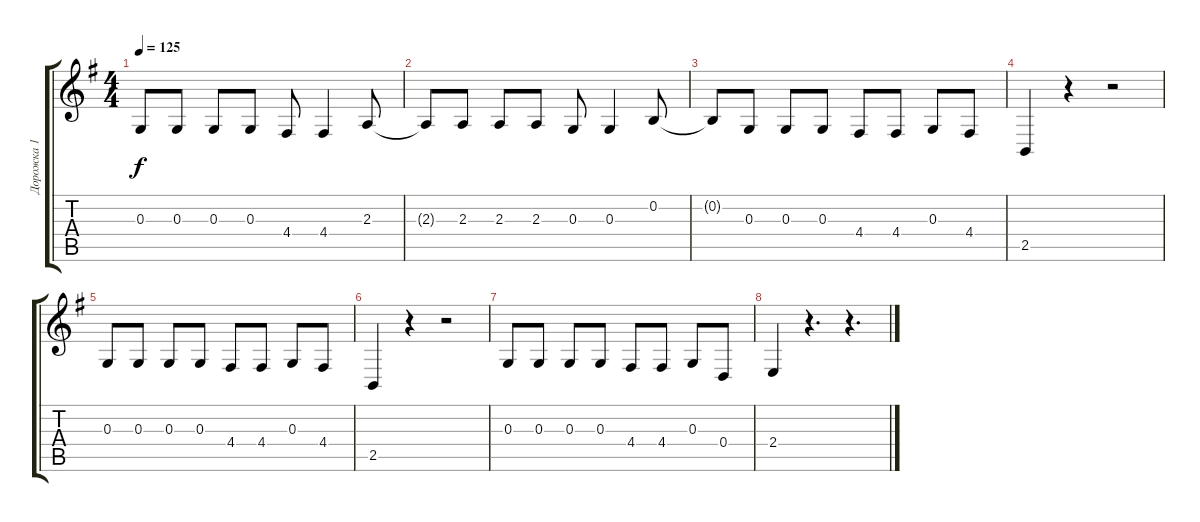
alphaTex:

\track ("Дорожка 1" "Дорожка 1") {instrument lead5charang}
\staff {score tabs}
\tuning (E4 B3 G3 D3 A2 E2) {hide}
\ts (4 4)
\tempo 125
\clef g2
\ks g
0.3.8{dy f} 0.3.8 0.3.8 0.3.8 4.4.8 4.4.4 2.3.8 |
2.3{t}.8 2.3.8 2.3.8 2.3.8 0.3.8 0.3.4 0.2.8 |
0.2{t}.8 0.3.8 0.3.8 0.3.8 4.4.8 4.4.8 0.3.8 4.4.8 |
2.5.4 r.4 r.2 |
0.3.8 0.3.8 0.3.8 0.3.8 4.4.8 4.4.8 0.3.8 4.4.8 |
2.5.4 r.4 r.2 |
0.3.8 0.3.8 0.3.8 0.3.8 4.4.8 4.4.8 0.3.8 0.4.8 |
2.4.4 r.4{d} r.4{d}
